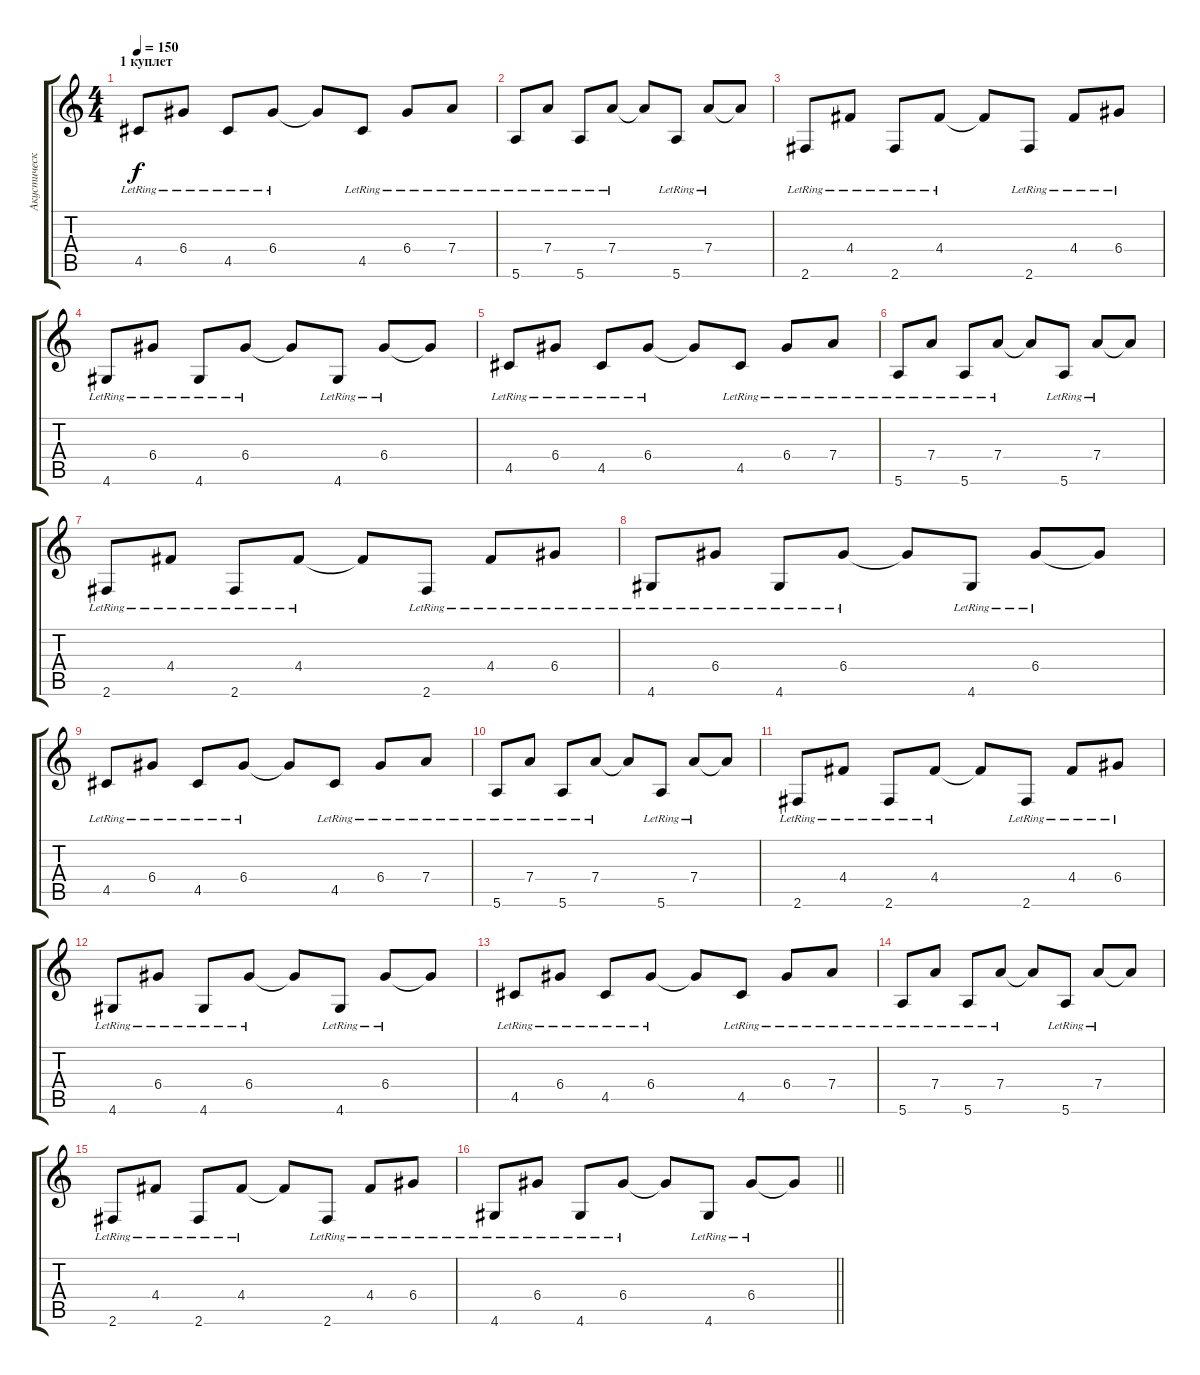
\track ("Акустическая гитара" "Акустическ") {instrument acousticguitarsteel}
\staff {score tabs}
\tuning (E4 B3 G3 D3 A2 E2) {hide}
\ts (4 4)
\section ("" "1 куплет")
\tempo 150
\clef g2
\ks c
4.5{lr}.8{dy f} 6.4{lr}.8 4.5{lr}.8 6.4{lr}.8 6.4{t}.8 4.5{lr}.8 6.4{lr}.8 7.4{lr}.8 |
5.6{lr}.8 7.4{lr}.8 5.6{lr}.8 7.4{lr}.8 7.4{t}.8 5.6{lr}.8 7.4{lr}.8 7.4{t}.8 |
2.6{lr}.8 4.4{lr}.8 2.6{lr}.8 4.4{lr}.8 4.4{t}.8 2.6{lr}.8 4.4{lr}.8 6.4{lr}.8 |
4.6{lr}.8 6.4{lr}.8 4.6{lr}.8 6.4{lr}.8 6.4{t}.8 4.6{lr}.8 6.4{lr}.8 6.4{t}.8 |
4.5{lr}.8 6.4{lr}.8 4.5{lr}.8 6.4{lr}.8 6.4{t}.8 4.5{lr}.8 6.4{lr}.8 7.4{lr}.8 |
5.6{lr}.8 7.4{lr}.8 5.6{lr}.8 7.4{lr}.8 7.4{t}.8 5.6{lr}.8 7.4{lr}.8 7.4{t}.8 |
2.6{lr}.8 4.4{lr}.8 2.6{lr}.8 4.4{lr}.8 4.4{t}.8 2.6{lr}.8 4.4{lr}.8 6.4{lr}.8 |
4.6{lr}.8 6.4{lr}.8 4.6{lr}.8 6.4{lr}.8 6.4{t}.8 4.6{lr}.8 6.4{lr}.8 6.4{t}.8 |
4.5{lr}.8 6.4{lr}.8 4.5{lr}.8 6.4{lr}.8 6.4{t}.8 4.5{lr}.8 6.4{lr}.8 7.4{lr}.8 |
5.6{lr}.8 7.4{lr}.8 5.6{lr}.8 7.4{lr}.8 7.4{t}.8 5.6{lr}.8 7.4{lr}.8 7.4{t}.8 |
2.6{lr}.8 4.4{lr}.8 2.6{lr}.8 4.4{lr}.8 4.4{t}.8 2.6{lr}.8 4.4{lr}.8 6.4{lr}.8 |
4.6{lr}.8 6.4{lr}.8 4.6{lr}.8 6.4{lr}.8 6.4{t}.8 4.6{lr}.8 6.4{lr}.8 6.4{t}.8 |
4.5{lr}.8 6.4{lr}.8 4.5{lr}.8 6.4{lr}.8 6.4{t}.8 4.5{lr}.8 6.4{lr}.8 7.4{lr}.8 |
5.6{lr}.8 7.4{lr}.8 5.6{lr}.8 7.4{lr}.8 7.4{t}.8 5.6{lr}.8 7.4{lr}.8 7.4{t}.8 |
2.6{lr}.8 4.4{lr}.8 2.6{lr}.8 4.4{lr}.8 4.4{t}.8 2.6{lr}.8 4.4{lr}.8 6.4{lr}.8 |
\barLineRight lightlight
4.6{lr}.8 6.4{lr}.8 4.6{lr}.8 6.4{lr}.8 6.4{t}.8 4.6{lr}.8 6.4{lr}.8 6.4{t}.8
